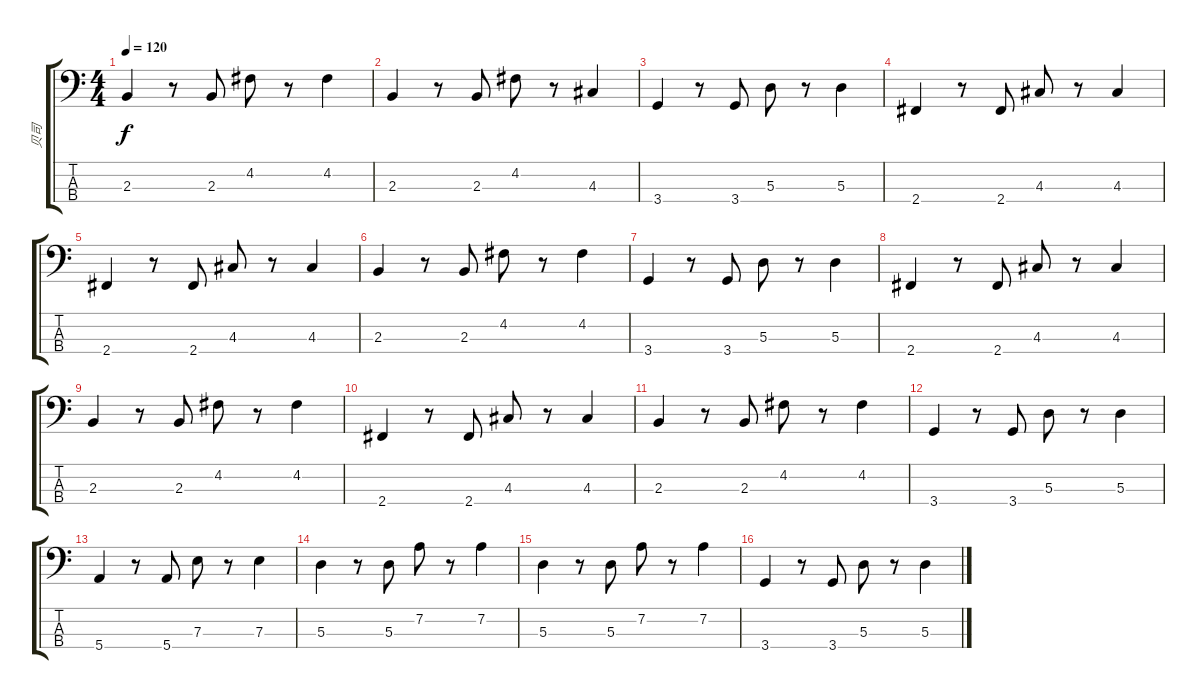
\track ("贝司" "贝司") {instrument electricbassfinger}
\staff {score tabs}
\tuning (G2 D2 A1 E1) {hide}
\ts (4 4)
\tempo 120
\clef f4
\ks c
2.3.4{dy f} r.8 2.3.8 4.2.8 r.8 4.2.4 |
2.3.4 r.8 2.3.8 4.2.8 r.8 4.3.4 |
3.4.4 r.8 3.4.8 5.3.8 r.8 5.3.4 |
2.4.4 r.8 2.4.8 4.3.8 r.8 4.3.4 |
2.4.4 r.8 2.4.8 4.3.8 r.8 4.3.4 |
2.3.4 r.8 2.3.8 4.2.8 r.8 4.2.4 |
3.4.4 r.8 3.4.8 5.3.8 r.8 5.3.4 |
2.4.4 r.8 2.4.8 4.3.8 r.8 4.3.4 |
2.3.4 r.8 2.3.8 4.2.8 r.8 4.2.4 |
2.4.4 r.8 2.4.8 4.3.8 r.8 4.3.4 |
2.3.4 r.8 2.3.8 4.2.8 r.8 4.2.4 |
3.4.4 r.8 3.4.8 5.3.8 r.8 5.3.4 |
5.4.4 r.8 5.4.8 7.3.8 r.8 7.3.4 |
5.3.4 r.8 5.3.8 7.2.8 r.8 7.2.4 |
5.3.4 r.8 5.3.8 7.2.8 r.8 7.2.4 |
3.4.4 r.8 3.4.8 5.3.8 r.8 5.3.4
